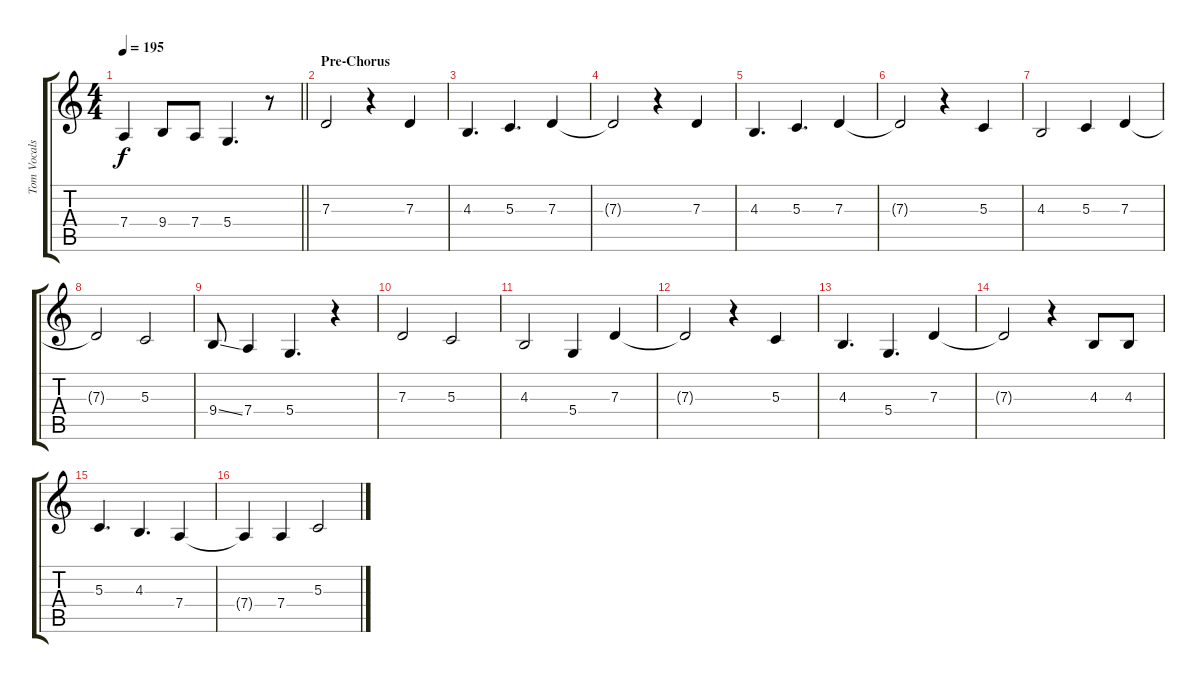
\track ("Tom Vocals" "Tom Vocals") {instrument tenorsax}
\staff {score tabs}
\tuning (E4 B3 G3 D3 A2 E2) {hide}
\ts (4 4)
\tempo 195
\clef g2
\barLineRight lightlight
\ks c
7.4.4{dy f} 9.4.8 7.4.8 5.4.4{d} r.8 |
\section ("" "Pre-Chorus")
7.3.2 r.4 7.3.4 |
4.3.4{d} 5.3.4{d} 7.3.4 |
7.3{t}.2 r.4 7.3.4 |
4.3.4{d} 5.3.4{d} 7.3.4 |
7.3{t}.2 r.4 5.3.4 |
4.3.2 5.3.4 7.3.4 |
7.3{t}.2 5.3.2 |
9.4{ss}.8 7.4.4 5.4.4{d} r.4 |
7.3.2 5.3.2 |
4.3.2 5.4.4 7.3.4 |
7.3{t}.2 r.4 5.3.4 |
4.3.4{d} 5.4.4{d} 7.3.4 |
7.3{t}.2 r.4 4.3.8 4.3.8 |
5.3.4{d} 4.3.4{d} 7.4.4 |
7.4{t}.4 7.4.4 5.3.2
